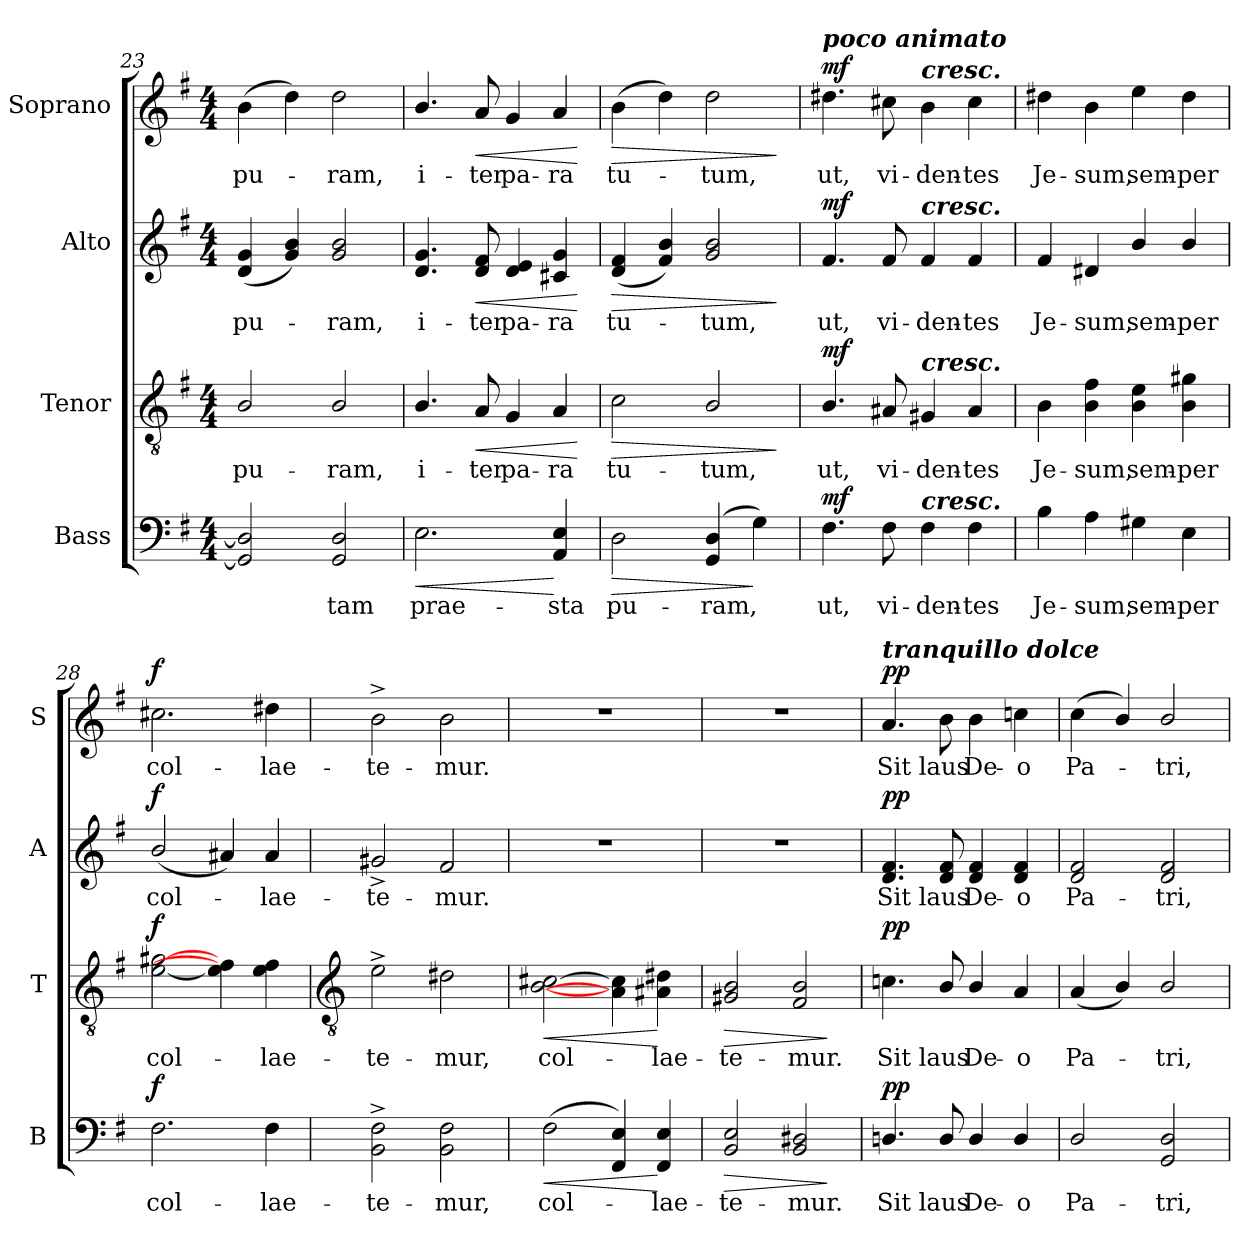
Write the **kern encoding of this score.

**kern	**text	**dynam	**kern	**text	**dynam	**kern	**text	**dynam	**kern	**text	**dynam
*part4	*part4	*part4	*part3	*part3	*part3	*part2	*part2	*part2	*part1	*part1	*part1
*staff4	*staff4	*staff4	*staff3	*staff3	*staff3	*staff2	*staff2	*staff2	*staff1	*staff1	*staff1
*I"Bass	*	*	*I"Tenor	*	*	*I"Alto	*	*	*I"Soprano	*	*
*I'B	*	*	*I'T	*	*	*I'A	*	*	*I'S	*	*
*clefF4	*	*	*clefGv2	*	*	*clefG2	*	*	*clefG2	*	*
*k[f#]	*	*	*k[f#]	*	*	*k[f#]	*	*	*k[f#]	*	*
*G:	*	*	*G:	*	*	*G:	*	*	*G:	*	*
*M4/4	*	*	*M4/4	*	*	*M4/4	*	*	*M4/4	*	*
=23	=23	=23	=23	=23	=23	=23	=23	=23	=23	=23	=23
!	!	!	!	!LO:LY:b	!	!	!LO:LY:b	!	!	!LO:LY:b	!
2GG] 2D]	.	.	2B/	pu-	.	(<4d 4g	pu-	.	(>4b	pu-	.
.	.	.	.	.	.	4g 4b)	.	.	4dd)	.	.
!	!LO:LY:b	!	!	!LO:LY:b	!	!	!LO:LY:b	!	!	!LO:LY:b	!
2GG 2D	tam	.	2B/	-ram,	.	2g 2b	ram,	.	2dd	-ram,	.
=24	=24	=24	=24	=24	=24	=24	=24	=24	=24	=24	=24
!	!LO:LY:b	!LO:HP:b	!	!LO:LY:b	!	!	!LO:LY:b	!	!	!LO:LY:b	!
2.E	prae-	<	4.B/	i-	.	4.d 4.g	i-	.	4.b/	i-	.
!	!	!	!	!LO:LY:b	!LO:HP:b	!	!LO:LY:b	!LO:HP:b	!	!LO:LY:b	!LO:HP:b
.	.	.	8A	-ter	<	8d 8f#	-ter	<	8a	-ter	<
!	!	!	!	!LO:LY:b	!	!	!LO:LY:b	!	!	!LO:LY:b	!
.	.	.	4G	pa-	.	4d 4e	pa-	.	4g	pa-	.
!	!LO:LY:b	!	!	!LO:LY:b	!	!	!LO:LY:b	!	!	!LO:LY:b	!
4AA 4E	-sta	[	4A	-ra	.	4c#X 4g	-ra	.	4a	-ra	.
.	.	.	.	.	[	.	.	[	.	.	[
=25	=25	=25	=25	=25	=25	=25	=25	=25	=25	=25	=25
!	!LO:LY:b	!LO:HP:b	!	!LO:LY:b	!LO:HP:b	!	!LO:LY:b	!LO:HP:b	!	!LO:LY:b	!LO:HP:b
2D	pu-	>	2c	tu-	>	(<4d 4f#	tu-	>	(>4b	tu-	>
.	.	.	.	.	.	4f# 4b)	.	.	4dd)	.	.
!	!LO:LY:b	!	!	!LO:LY:b	!	!	!LO:LY:b	!	!	!LO:LY:b	!
(4GG 4D	-ram,	.	2B/	-tum,	.	2g 2b	tum,	.	2dd	tum,	.
4G)	.	]	.	.	.	.	.	.	.	.	.
.	.	.	.	.	]	.	.	]	.	.	]
=26	=26	=26	=26	=26	=26	=26	=26	=26	=26	=26	=26
!	!	!	!	!	!	!	!	!	!LO:TX:a:Bi:t=poco animato	!	!
!	!LO:LY:b	!LO:DY:b	!	!LO:LY:b	!LO:DY:b	!	!LO:LY:b	!LO:DY:b	!	!LO:LY:b	!LO:DY:b
4.F#	ut,	mf	4.B/	ut,	mf	4.f#	ut,	mf	4.dd#X	ut,	mf
!	!LO:LY:b	!	!	!LO:LY:b	!	!	!LO:LY:b	!	!	!LO:LY:b	!
8F#	vi-	.	8A#X	vi-	.	8f#	vi-	.	8cc#X	vi-	.
!	!	!	!	!	!	!	!	!	!LO:TX:a:Bi:t=cresc.	!	!
!	!	!	!	!	!	!LO:TX:a:Bi:t=cresc.	!	!	!	!	!
!	!	!	!LO:TX:a:Bi:t=cresc.	!	!	!	!	!	!	!	!
!LO:TX:a:Bi:t=cresc.	!	!	!	!	!	!	!	!	!	!	!
!	!LO:LY:b	!	!	!LO:LY:b	!	!	!LO:LY:b	!	!	!LO:LY:b	!
4F#	-den-	.	4G#X	-den-	.	4f#	-den-	.	4b	-den-	.
!	!LO:LY:b	!	!	!LO:LY:b	!	!	!LO:LY:b	!	!	!LO:LY:b	!
4F#	-tes	.	4A#	-tes	.	4f#	-tes	.	4cc#	-tes	.
=27	=27	=27	=27	=27	=27	=27	=27	=27	=27	=27	=27
!	!LO:LY:b	!	!	!LO:LY:b	!	!	!LO:LY:b	!	!	!LO:LY:b	!
4B	Je-	.	4B	Je-	.	4f#	Je-	.	4dd#X	Je-	.
!	!LO:LY:b	!	!	!LO:LY:b	!	!	!LO:LY:b	!	!	!LO:LY:b	!
4A	-sum,	.	4B 4f#	-sum,	.	4d#X	-sum,	.	4b	-sum,	.
!	!LO:LY:b	!	!	!LO:LY:b	!	!	!LO:LY:b	!	!	!LO:LY:b	!
4G#X	sem-	.	4B 4e	sem-	.	4b/	sem-	.	4ee	sem-	.
!	!LO:LY:b	!	!	!LO:LY:b	!	!	!LO:LY:b	!	!	!LO:LY:b	!
4E	-per	.	4B 4g#X	-per	.	4b/	-per	.	4dd#	-per	.
=28	=28	=28	=28	=28	=28	=28	=28	=28	=28	=28	=28
!	!LO:LY:b	!LO:DY:b	!	!LO:LY:b	!LO:DY:b	!	!LO:LY:b	!LO:DY:b	!	!LO:LY:b	!LO:DY:b
2.F#	col-	f	[2e [2g#X	col-	f	(<2b/	col-	f	2.cc#X	col-	f
.	.	.	4e] 4f#]	.	.	4a#X)	.	.	.	.	.
!	!LO:LY:b	!	!	!LO:LY:b	!	!	!LO:LY:b	!	!	!LO:LY:b	!
4F#	-lae-	.	4e 4f#	lae-	.	4a#	lae-	.	4dd#X	-lae-	.
!!LO:LB:g=z
=29	=29	=29	=29	=29	=29	=29	=29	=29	=29	=29	=29
*	*	*	*clefGv2	*	*	*	*	*	*	*	*
!	!LO:LY:b	!	!	!LO:LY:b	!	!	!LO:LY:b	!	!	!LO:LY:b	!
2BB^ 2F#^	-te-	.	2e^	-te-	.	2g#X^	-te-	.	2b^	-te-	.
!	!LO:LY:b	!	!	!LO:LY:b	!	!	!LO:LY:b	!	!	!LO:LY:b	!
2BB 2F#	-mur,	.	2d#X	-mur,	.	2f#	-mur.	.	2b	-mur.	.
=30	=30	=30	=30	=30	=30	=30	=30	=30	=30	=30	=30
!	!LO:LY:b	!LO:HP:b	!	!LO:LY:b	!LO:HP:b	!	!	!	!	!	!
(>2F#	col-	<	[2B [2c#X	col-	<	1r	.	.	1r	.	.
4FF# 4E)	.	.	4A#] 4c#]	.	.	.	.	.	.	.	.
!	!LO:LY:b	!	!	!LO:LY:b	!	!	!	!	!	!	!
4FF# 4E	lae-	[	4A# 4d#X	lae-	[	.	.	.	.	.	.
=31	=31	=31	=31	=31	=31	=31	=31	=31	=31	=31	=31
!	!LO:LY:b	!LO:HP:b	!	!LO:LY:b	!LO:HP:b	!	!	!	!	!	!
2BB 2E	-te-	>	2G#X 2B	-te-	>	1r	.	.	1r	.	.
!	!LO:LY:b	!	!	!LO:LY:b	!	!	!	!	!	!	!
2BB 2D#X	-mur.	.	2F# 2B	-mur.	.	.	.	.	.	.	.
.	.	]	.	.	]	.	.	.	.	.	.
=32	=32	=32	=32	=32	=32	=32	=32	=32	=32	=32	=32
!	!	!	!	!	!	!	!	!	!LO:TX:a:Bi:t=tranquillo dolce	!	!
!	!LO:LY:b	!LO:DY:b	!	!LO:LY:b	!LO:DY:b	!	!LO:LY:b	!LO:DY:b	!	!LO:LY:b	!LO:DY:b
4.Dn/	Sit	pp	4.cn	Sit	pp	4.d 4.f#	Sit	pp	4.a	Sit	pp
!	!LO:LY:b	!	!	!LO:LY:b	!	!	!LO:LY:b	!	!	!LO:LY:b	!
8D/	laus	.	8B/	laus	.	8d 8f#	laus	.	8b	laus	.
!	!LO:LY:b	!	!	!LO:LY:b	!	!	!LO:LY:b	!	!	!LO:LY:b	!
4D/	De-	.	4B/	De-	.	4d 4f#	De-	.	4b	De-	.
!	!LO:LY:b	!	!	!LO:LY:b	!	!	!LO:LY:b	!	!	!LO:LY:b	!
4D/	-o	.	4A	-o	.	4d 4f#	-o	.	4ccn	-o	.
=33	=33	=33	=33	=33	=33	=33	=33	=33	=33	=33	=33
!	!LO:LY:b	!	!	!LO:LY:b	!	!	!LO:LY:b	!	!	!LO:LY:b	!
2D/	Pa-	.	(<4A	Pa-	.	2d 2f#	Pa-	.	(<4cc	Pa-	.
.	.	.	4B/)	.	.	.	.	.	4b/)	.	.
!	!LO:LY:b	!	!	!LO:LY:b	!	!	!LO:LY:b	!	!	!LO:LY:b	!
2GG 2D	-tri,	.	2B/	tri,	.	2d 2f#	-tri,	.	2b/	tri,	.
=	=	=	=	=	=	=	=	=	=	=	=
*-	*-	*-	*-	*-	*-	*-	*-	*-	*-	*-	*-
